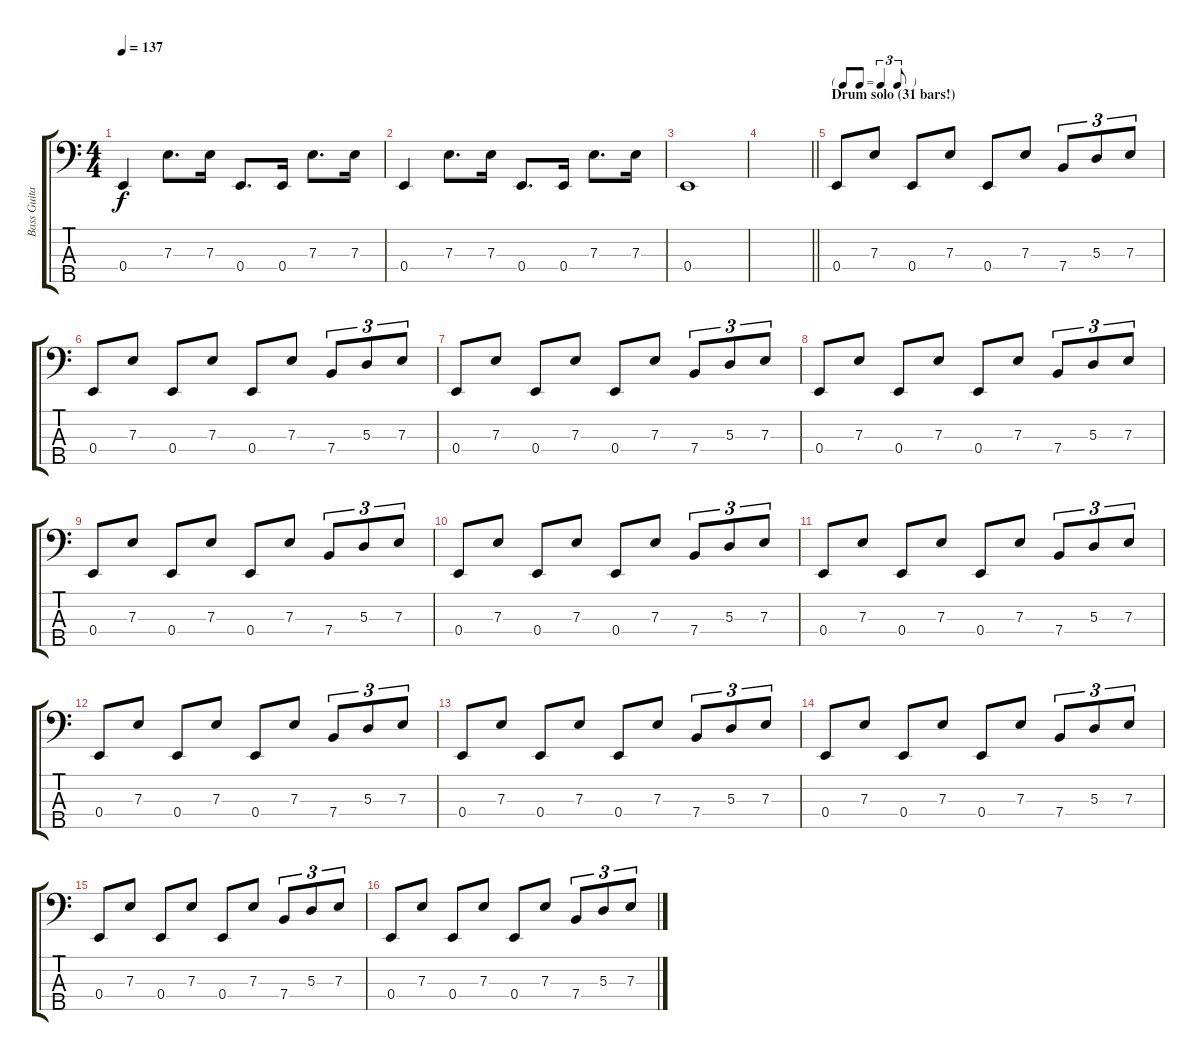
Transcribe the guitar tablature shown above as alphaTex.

\track ("Bass Guitar" "Bass Guita") {instrument electricbassfinger}
\staff {score tabs}
\tuning (G2 D2 A1 E1 B0) {hide}
\ts (4 4)
\tempo 137
\clef f4
\ks c
0.4.4{dy f} 7.3.8{d} 7.3.16 0.4.8{d} 0.4.16 7.3.8{d} 7.3.16 |
0.4.4 7.3.8{d} 7.3.16 0.4.8{d} 0.4.16 7.3.8{d} 7.3.16 |
0.4.1 |
\barLineRight lightlight
|
\tf triplet8th
\section ("" "Drum solo (31 bars!)")
0.4.8 7.3.8 0.4.8 7.3.8 0.4.8 7.3.8 7.4.8{tu (3 2)} 5.3.8{tu (3 2)} 7.3.8{tu (3 2)} |
0.4.8 7.3.8 0.4.8 7.3.8 0.4.8 7.3.8 7.4.8{tu (3 2)} 5.3.8{tu (3 2)} 7.3.8{tu (3 2)} |
0.4.8 7.3.8 0.4.8 7.3.8 0.4.8 7.3.8 7.4.8{tu (3 2)} 5.3.8{tu (3 2)} 7.3.8{tu (3 2)} |
0.4.8 7.3.8 0.4.8 7.3.8 0.4.8 7.3.8 7.4.8{tu (3 2)} 5.3.8{tu (3 2)} 7.3.8{tu (3 2)} |
0.4.8 7.3.8 0.4.8 7.3.8 0.4.8 7.3.8 7.4.8{tu (3 2)} 5.3.8{tu (3 2)} 7.3.8{tu (3 2)} |
0.4.8 7.3.8 0.4.8 7.3.8 0.4.8 7.3.8 7.4.8{tu (3 2)} 5.3.8{tu (3 2)} 7.3.8{tu (3 2)} |
0.4.8 7.3.8 0.4.8 7.3.8 0.4.8 7.3.8 7.4.8{tu (3 2)} 5.3.8{tu (3 2)} 7.3.8{tu (3 2)} |
0.4.8 7.3.8 0.4.8 7.3.8 0.4.8 7.3.8 7.4.8{tu (3 2)} 5.3.8{tu (3 2)} 7.3.8{tu (3 2)} |
0.4.8 7.3.8 0.4.8 7.3.8 0.4.8 7.3.8 7.4.8{tu (3 2)} 5.3.8{tu (3 2)} 7.3.8{tu (3 2)} |
0.4.8 7.3.8 0.4.8 7.3.8 0.4.8 7.3.8 7.4.8{tu (3 2)} 5.3.8{tu (3 2)} 7.3.8{tu (3 2)} |
0.4.8 7.3.8 0.4.8 7.3.8 0.4.8 7.3.8 7.4.8{tu (3 2)} 5.3.8{tu (3 2)} 7.3.8{tu (3 2)} |
0.4.8 7.3.8 0.4.8 7.3.8 0.4.8 7.3.8 7.4.8{tu (3 2)} 5.3.8{tu (3 2)} 7.3.8{tu (3 2)}
